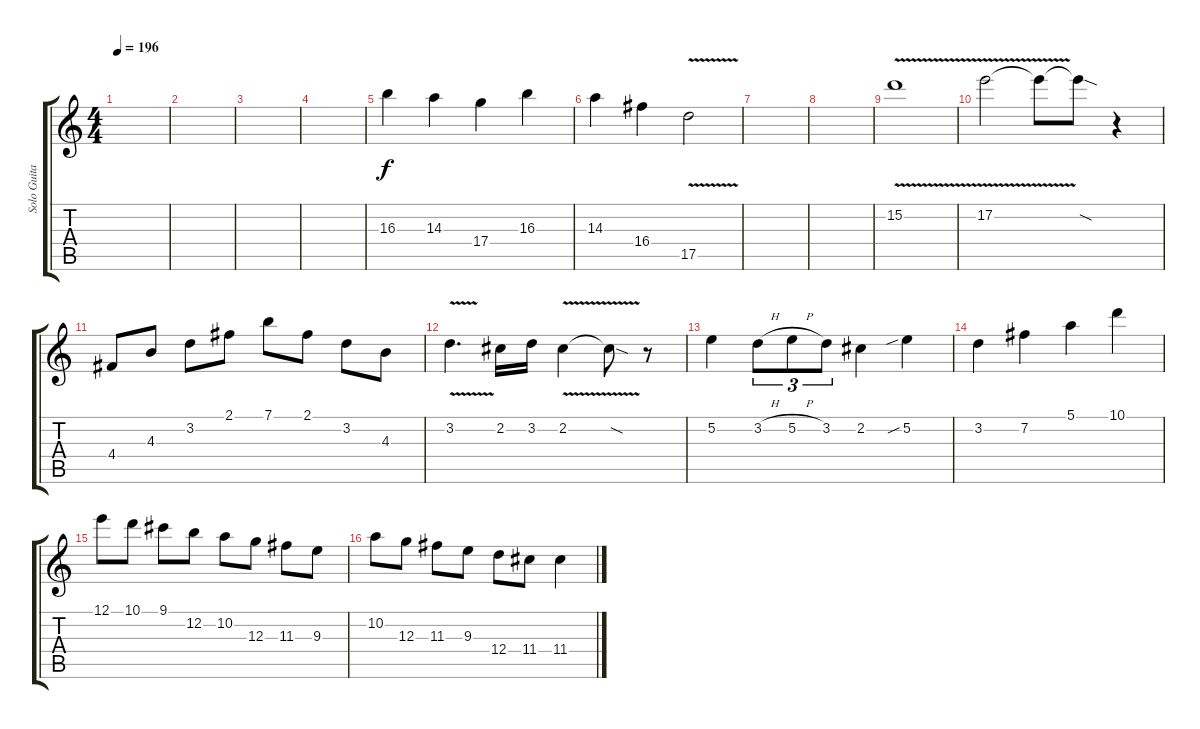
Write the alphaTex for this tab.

\track ("Solo Guitar(R)" "Solo Guita") {instrument distortionguitar}
\staff {score tabs}
\tuning (E4 B3 G3 D3 A2 E2) {hide}
\ts (4 4)
\tempo 196
\clef g2
\ks c
|
|
|
|
16.3.4 14.3.4 17.4.4 16.3.4 |
14.3.4 16.4.4 17.5{v}.2 |
|
|
15.2{v}.1 |
17.2{v}.2 17.2{t}.8 17.2{sod t}.8 r.4 |
4.4.8 4.3.8 3.2.8 2.1.8 7.1.8 2.1.8 3.2.8 4.3.8 |
3.2{v}.4{d} 2.2.16 3.2.16 2.2{v}.4 2.2{sod t}.8 r.8 |
5.2.4 3.2{h}.8{tu (3 2)} 5.2{h}.8{tu (3 2)} 3.2.8{tu (3 2)} 2.2.4 5.2{sib}.4 |
3.2.4 7.2.4 5.1.4 10.1.4 |
12.1.8 10.1.8 9.1.8 12.2.8 10.2.8 12.3.8 11.3.8 9.3.8 |
10.2.8 12.3.8 11.3.8 9.3.8 12.4.8 11.4.8 11.4.4
